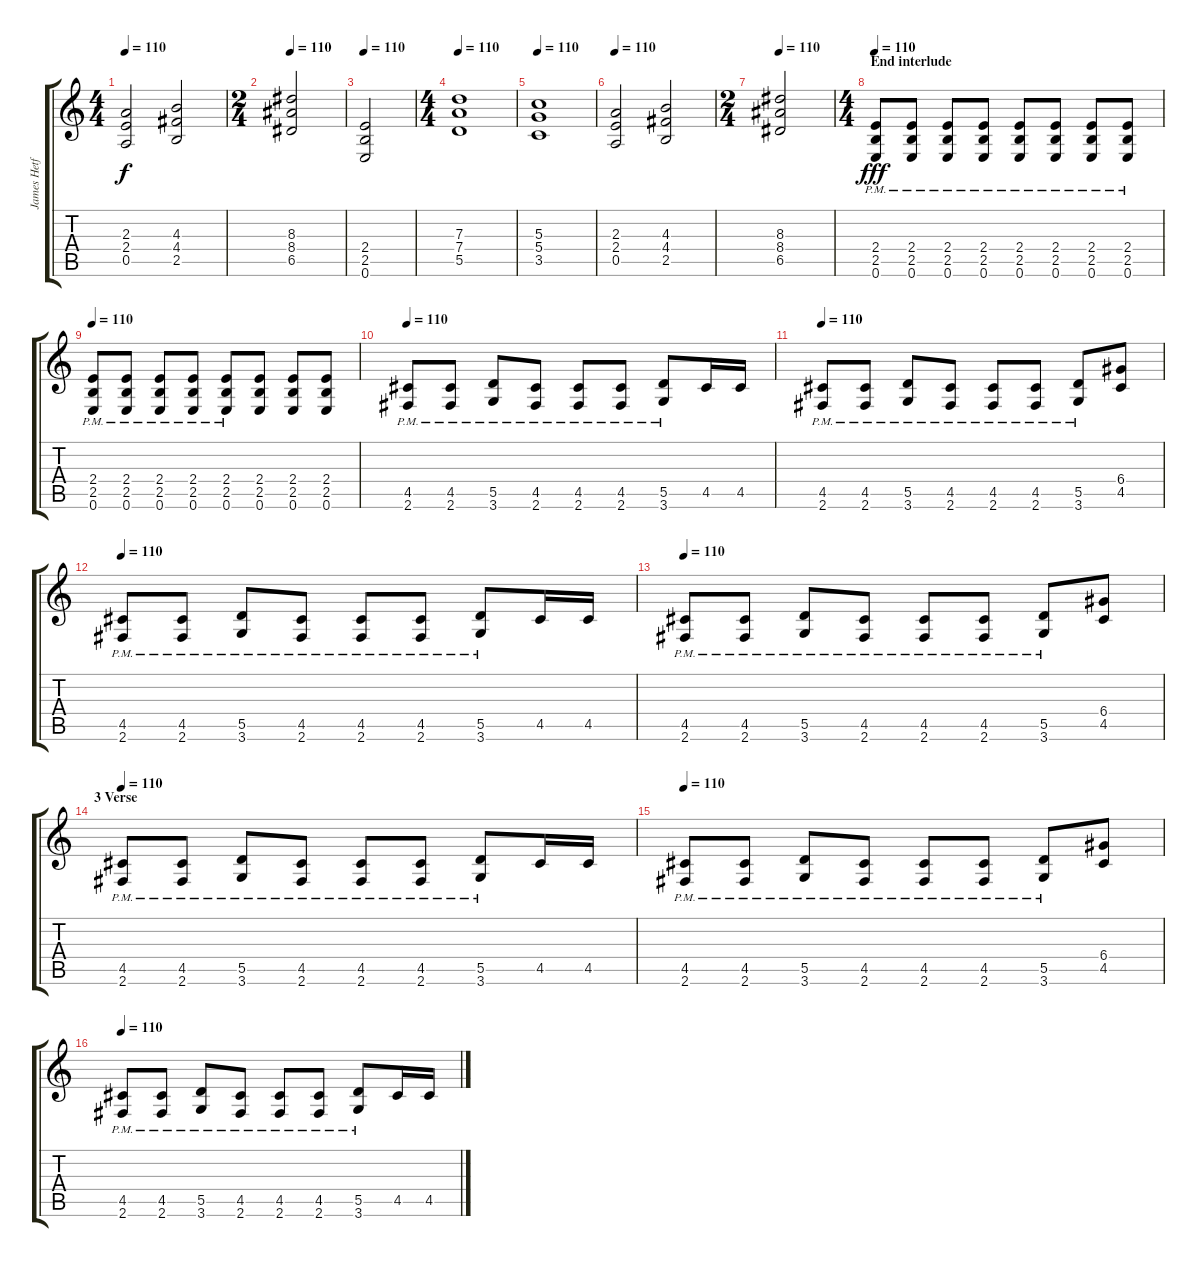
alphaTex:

\track ("James Hetfield" "James Hetf") {instrument distortionguitar}
\staff {score tabs}
\tuning (E4 B3 G3 D3 A2 E2) {hide}
\ts (4 4)
\tempo 110
\clef g2
\ks c
(2.3 2.4 0.5).2{dy f} (4.3 4.4 2.5).2 |
\ts (2 4)
\tempo 110
(8.3 8.4 6.5).2 |
\tempo 110
(2.4 2.5 0.6).2 |
\ts (4 4)
\tempo 110
(7.3 7.4 5.5).1 |
\tempo 110
(5.3 5.4 3.5).1 |
\tempo 110
(2.3 2.4 0.5).2 (4.3 4.4 2.5).2 |
\ts (2 4)
\tempo 110
(8.3 8.4 6.5).2 |
\ts (4 4)
\section ("" "End interlude")
\tempo 110
(2.4{pm} 2.5{pm} 0.6{pm}).8{dy fff} (2.4{pm} 2.5{pm} 0.6{pm}).8 (2.4{pm} 2.5{pm} 0.6{pm}).8 (2.4{pm} 2.5{pm} 0.6{pm}).8 (2.4{pm} 2.5{pm} 0.6{pm}).8 (2.4{pm} 2.5{pm} 0.6{pm}).8 (2.4{pm} 2.5{pm} 0.6{pm}).8 (2.4{pm} 2.5{pm} 0.6{pm}).8 |
\tempo 110
(2.4{pm} 2.5{pm} 0.6{pm}).8 (2.4{pm} 2.5{pm} 0.6{pm}).8 (2.4{pm} 2.5{pm} 0.6{pm}).8 (2.4{pm} 2.5{pm} 0.6{pm}).8 (2.4{pm} 2.5{pm} 0.6{pm}).8 (2.4 2.5 0.6).8 (2.4 2.5 0.6).8 (2.4 2.5 0.6).8 |
\tempo 110
(4.5{pm} 2.6{pm}).8 (4.5{pm} 2.6{pm}).8 (5.5{pm} 3.6{pm}).8 (4.5{pm} 2.6{pm}).8 (4.5{pm} 2.6{pm}).8 (4.5{pm} 2.6{pm}).8 (5.5{pm} 3.6{pm}).8 4.5.16 4.5.16 |
\tempo 110
(4.5{pm} 2.6{pm}).8 (4.5{pm} 2.6{pm}).8 (5.5{pm} 3.6{pm}).8 (4.5{pm} 2.6{pm}).8 (4.5{pm} 2.6{pm}).8 (4.5{pm} 2.6{pm}).8 (5.5{pm} 3.6{pm}).8 (6.4 4.5).8 |
\tempo 110
(4.5{pm} 2.6{pm}).8 (4.5{pm} 2.6{pm}).8 (5.5{pm} 3.6{pm}).8 (4.5{pm} 2.6{pm}).8 (4.5{pm} 2.6{pm}).8 (4.5{pm} 2.6{pm}).8 (5.5{pm} 3.6{pm}).8 4.5.16 4.5.16 |
\tempo 110
(4.5{pm} 2.6{pm}).8 (4.5{pm} 2.6{pm}).8 (5.5{pm} 3.6{pm}).8 (4.5{pm} 2.6{pm}).8 (4.5{pm} 2.6{pm}).8 (4.5{pm} 2.6{pm}).8 (5.5{pm} 3.6{pm}).8 (6.4 4.5).8 |
\section ("" "3 Verse")
\tempo 110
(4.5{pm} 2.6{pm}).8 (4.5{pm} 2.6{pm}).8 (5.5{pm} 3.6{pm}).8 (4.5{pm} 2.6{pm}).8 (4.5{pm} 2.6{pm}).8 (4.5{pm} 2.6{pm}).8 (5.5{pm} 3.6{pm}).8 4.5.16 4.5.16 |
\tempo 110
(4.5{pm} 2.6{pm}).8 (4.5{pm} 2.6{pm}).8 (5.5{pm} 3.6{pm}).8 (4.5{pm} 2.6{pm}).8 (4.5{pm} 2.6{pm}).8 (4.5{pm} 2.6{pm}).8 (5.5{pm} 3.6{pm}).8 (6.4 4.5).8 |
\tempo 110
(4.5{pm} 2.6{pm}).8 (4.5{pm} 2.6{pm}).8 (5.5{pm} 3.6{pm}).8 (4.5{pm} 2.6{pm}).8 (4.5{pm} 2.6{pm}).8 (4.5{pm} 2.6{pm}).8 (5.5{pm} 3.6{pm}).8 4.5.16 4.5.16
